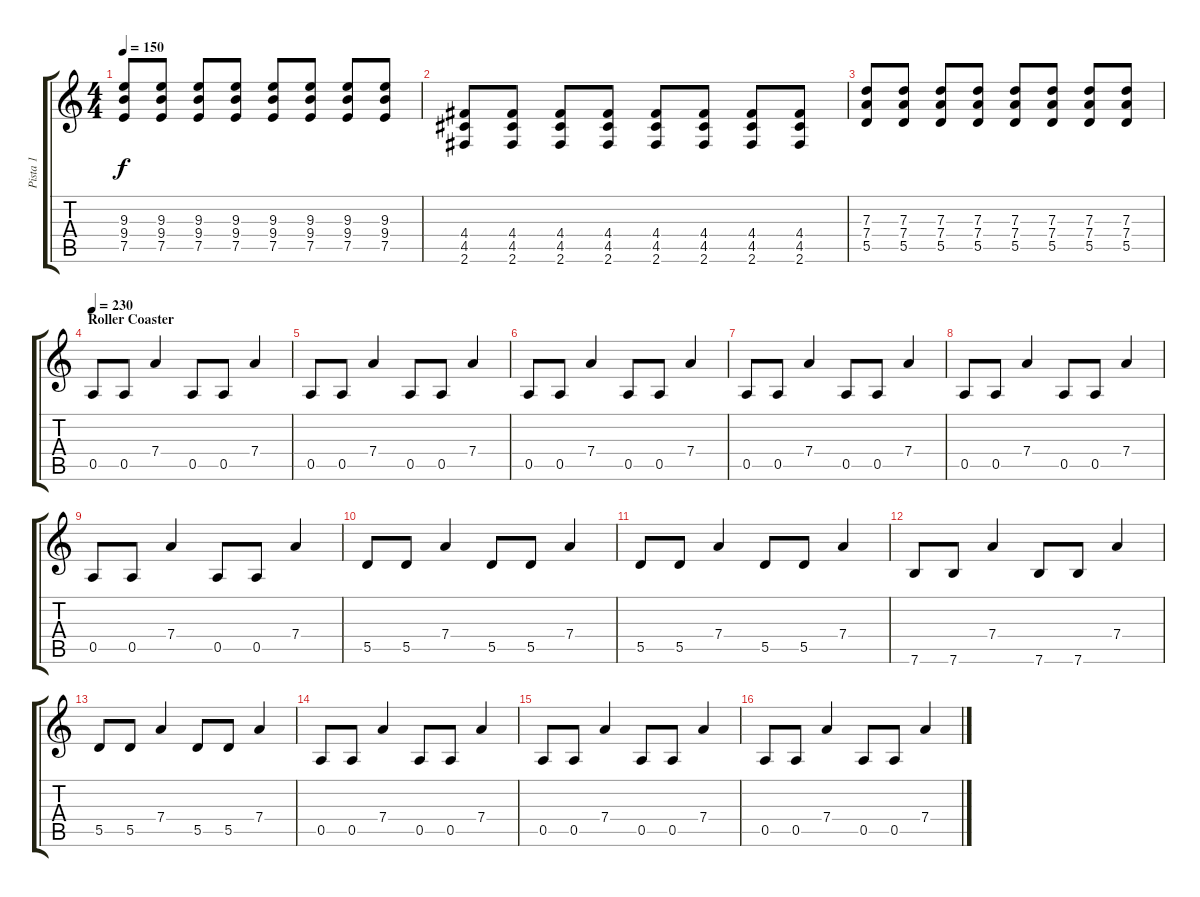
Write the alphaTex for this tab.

\track ("Pista 1" "Pista 1") {instrument distortionguitar}
\staff {score tabs}
\tuning (E4 B3 G3 D3 A2 E2) {hide}
\ts (4 4)
\tempo 150
\clef g2
\ks c
(9.3 9.4 7.5).8{dy f} (9.3 9.4 7.5).8 (9.3 9.4 7.5).8 (9.3 9.4 7.5).8 (9.3 9.4 7.5).8 (9.3 9.4 7.5).8 (9.3 9.4 7.5).8 (9.3 9.4 7.5).8 |
(4.4 4.5 2.6).8 (4.4 4.5 2.6).8 (4.4 4.5 2.6).8 (4.4 4.5 2.6).8 (4.4 4.5 2.6).8 (4.4 4.5 2.6).8 (4.4 4.5 2.6).8 (4.4 4.5 2.6).8 |
(7.3 7.4 5.5).8 (7.3 7.4 5.5).8 (7.3 7.4 5.5).8 (7.3 7.4 5.5).8 (7.3 7.4 5.5).8 (7.3 7.4 5.5).8 (7.3 7.4 5.5).8 (7.3 7.4 5.5).8 |
\section ("" "Roller Coaster")
\tempo 230
0.5.8 0.5.8 7.4.4 0.5.8 0.5.8 7.4.4 |
0.5.8 0.5.8 7.4.4 0.5.8 0.5.8 7.4.4 |
0.5.8 0.5.8 7.4.4 0.5.8 0.5.8 7.4.4 |
0.5.8 0.5.8 7.4.4 0.5.8 0.5.8 7.4.4 |
0.5.8 0.5.8 7.4.4 0.5.8 0.5.8 7.4.4 |
0.5.8 0.5.8 7.4.4 0.5.8 0.5.8 7.4.4 |
5.5.8 5.5.8 7.4.4 5.5.8 5.5.8 7.4.4 |
5.5.8 5.5.8 7.4.4 5.5.8 5.5.8 7.4.4 |
7.6.8 7.6.8 7.4.4 7.6.8 7.6.8 7.4.4 |
5.5.8 5.5.8 7.4.4 5.5.8 5.5.8 7.4.4 |
0.5.8 0.5.8 7.4.4 0.5.8 0.5.8 7.4.4 |
0.5.8 0.5.8 7.4.4 0.5.8 0.5.8 7.4.4 |
0.5.8 0.5.8 7.4.4 0.5.8 0.5.8 7.4.4
